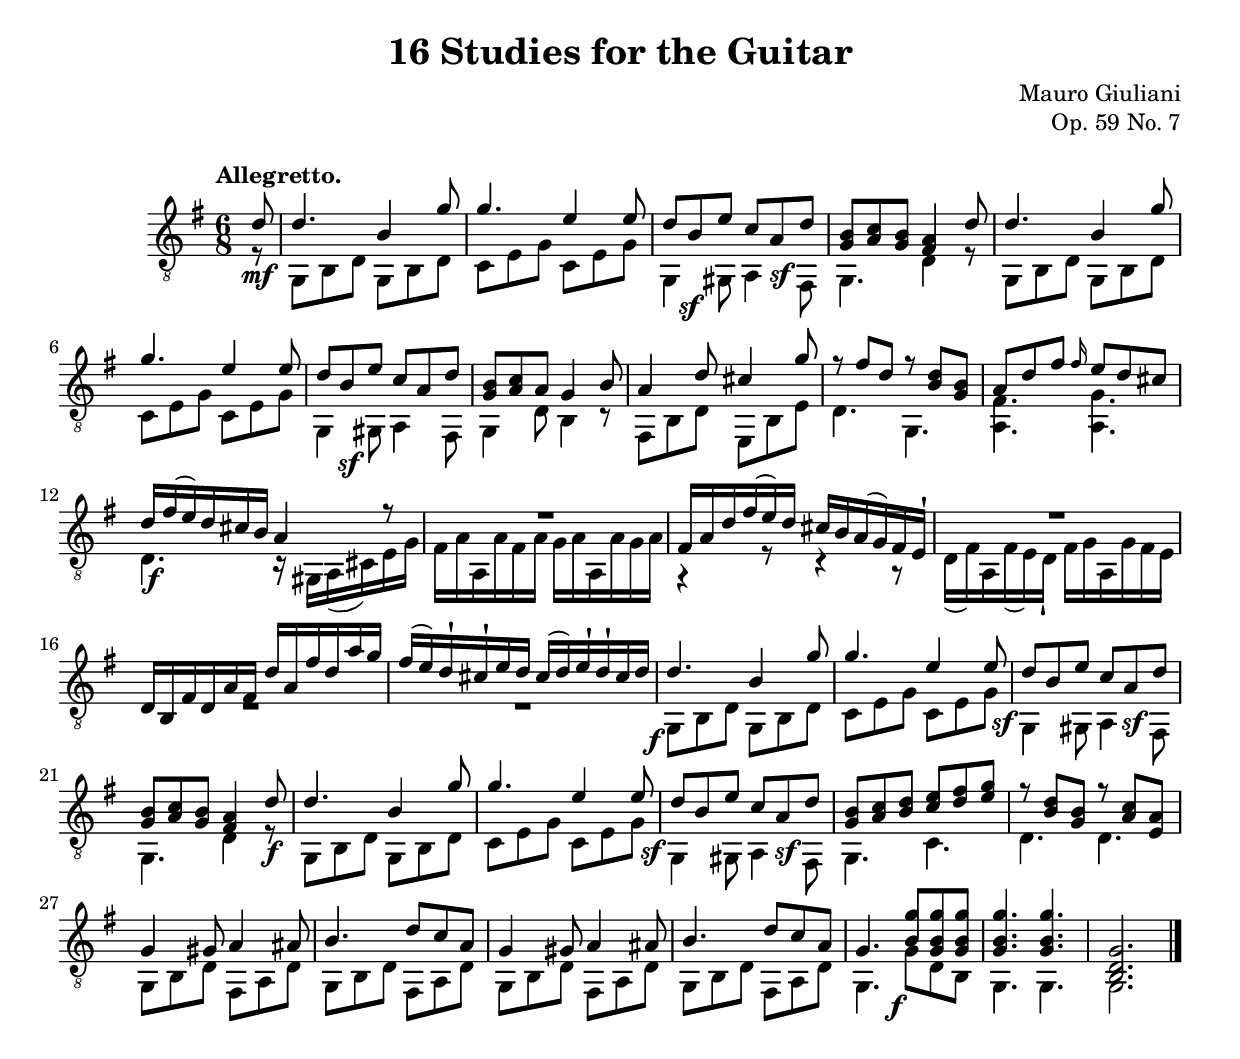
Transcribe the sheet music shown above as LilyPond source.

\version "2.18.2"

\header {
  title = "16 Studies for the Guitar"
  composer = "Mauro Giuliani"
  opus = "Op. 59 No. 7"
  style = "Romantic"
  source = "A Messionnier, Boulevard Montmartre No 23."
  % Statens musikbibliotek - The Music Library of Sweden
  % Boije 142
  date = "1822"
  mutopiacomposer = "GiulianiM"
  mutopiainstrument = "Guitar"
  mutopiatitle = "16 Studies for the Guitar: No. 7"
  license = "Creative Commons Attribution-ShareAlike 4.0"
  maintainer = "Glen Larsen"
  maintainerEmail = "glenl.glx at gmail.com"
}

\paper {
  % add space between composer/opus markup and first staff
  markup-system-spacing #'padding = #3
  % add a little space between composer and opus
  markup-markup-spacing #'padding = #1.2
  top-margin = #8
  bottom-margin = #10
}

mbreak = {} % { \break }
global = {
  \time 6/8 \key g \major
}

upperVoice = \relative c' {
  \voiceOne
%  \slurDown
  \partial 8 d8\mf |
  d4. b4 g'8 |
  g4. e4 e8 |
  d8 b-\tweak X-offset #-1 \sf e c a d-\tweak X-offset #-3 \sf |
  <b g>8 <c a> <b g> <a fis>4 d8 |
  d4. b4 g'8 |
  g4. e4 e8 |
  d8 b e-\tweak X-offset #-3 \sf c a d |
  \mbreak

  <b g>8 <c a> a g4 b8 |
  a4 d8 cis4 g'8 |
  r8 fis d r <d b> <b g> |
  a8 d fis \grace fis16 e8 d cis |
  d16-\tweak X-offset #.5 \f fis( e) d cis b a4 r8 |
  R2. |
  \mbreak

  fis16 a d fis( e) d cis b a( g) fis e-! |
  R2. |
  d16 b fis' d a' fis d' a fis' d a' g |
  fis( e) d-! cis-! e d cis( d) e-! d-! cis d |
  d4.-\tweak X-offset #-2 \f b4 g'8 |
  \mbreak
  
  g4. e4 e8 |
  d8-\tweak X-offset #-3 \sf b e c a d-\tweak X-offset #-3 \sf |
  <b g>8 <c a> <b g> <a fis>4 d8\f |
  d4. b4 g'8 |
  g4. e4 e8 |
  d8-\tweak X-offset #-3 \sf b e c a d-\tweak X-offset #-3 \sf |
  <b g> <c a> <d b> <e c> <fis d> <g e> |
  \mbreak

  r8 <d b> <b g> r8 <c a> <a e> |
  \repeat unfold 2 {
    g4 gis8 a4 ais8 |
    b4. d8 c a |
  }
  g4. <g' b,>8-\tweak X-offset #-1.5 \f <g b, g> q |
  q4. q |
  <g, d b>2.

  \bar "|."
}

lowerVoice = \relative c {
  \voiceTwo
  \partial 8 r8 |
  \repeat unfold 2 { g8 b d } |
  \repeat unfold 2 { c8 e g } |
  g,4 gis8 a4 fis8 |
  g4. d'4 r8 |
  \repeat unfold 2 { g,8 b d } |
  \repeat unfold 2 { c8 e g } |
  g,4 gis8 a4 fis8 |

  g4 d'8 b4 r8 |
  fis8 b d e, b' e |
  d4. g, |
  <fis' a,>4. <g a,> |
  d4. r16 gis, a( cis) e g |
  fis16 a a, a' fis a g a a, a' g a |

  r4 r8 r4 r8 |
  d,16( fis) a, fis'( e) d-! fis g a, g' fis e |
  R2. R2. |
  g,8 b d g, b d |

  c8 e g c, e g |
  g,4 gis8 a4 fis8 |
  g4. d'4 r8 |
  g,8 b d g, b d |
  c8 e g c, e g |
  g,4 gis8 a4 fis8 |
  g4. c |

  d4. d |
  \repeat unfold 4 { g,8 b d fis, a d | }
  g,4. g'8 d b |
  g4. g |
  g2.
}


\score {
  <<
    \new Staff = "Guitar" \with {
      midiInstrument = #"acoustic guitar (nylon)"
    } <<
      \global
      \clef "treble_8"
      \tempo "Allegretto."

      \context Voice = "upperVoice" \upperVoice
      \context Voice = "lowerVoice" \lowerVoice
    >>
%{
    % tabs are not completely developed
    \new TabStaff = "Guitar tabs" \with {
      restrainOpenStrings = ##t
    } <<
      \clef "moderntab"
      \global
      \context TabVoice = "upperVoice" \upperVoice
      \context TabVoice = "lowerVoice" \lowerVoice
    >>
%}
  >>
  \layout {}
  \midi {
    \tempo 4 = 104
  }
}
